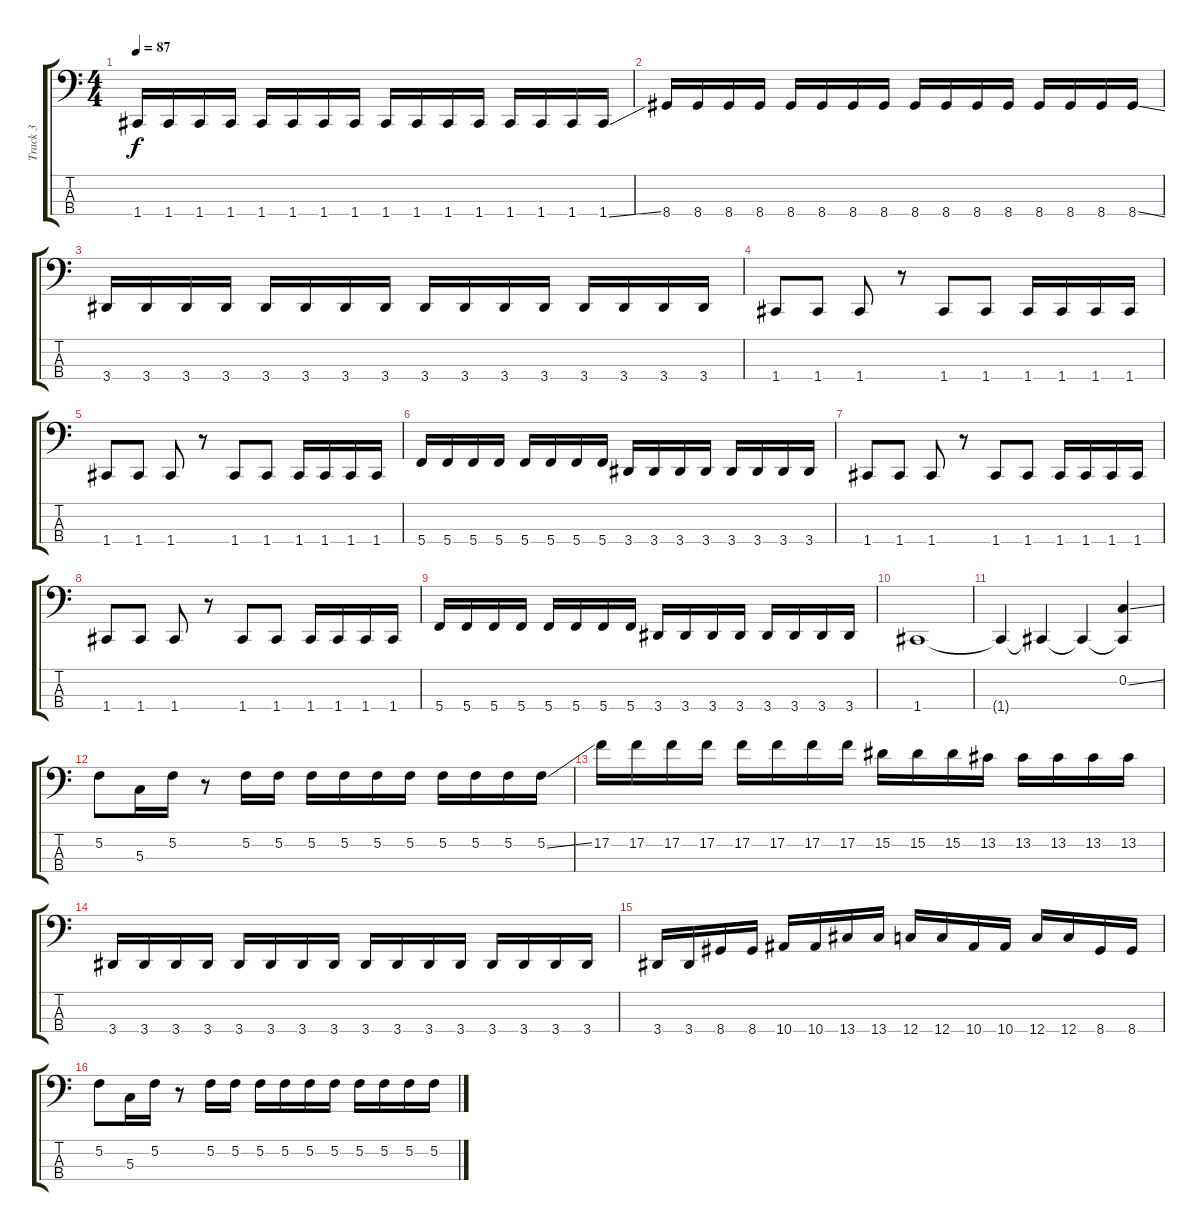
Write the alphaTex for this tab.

\track ("Track 3" "Track 3") {instrument electricbasspick}
\staff {score tabs}
\tuning (F2 C2 G1 C1) {hide}
\ts (4 4)
\tempo 87
\clef f4
\ks c
1.4.16{dy f} 1.4.16 1.4.16 1.4.16 1.4.16 1.4.16 1.4.16 1.4.16 1.4.16 1.4.16 1.4.16 1.4.16 1.4.16 1.4.16 1.4.16 1.4{ss}.16 |
8.4.16 8.4.16 8.4.16 8.4.16 8.4.16 8.4.16 8.4.16 8.4.16 8.4.16 8.4.16 8.4.16 8.4.16 8.4.16 8.4.16 8.4.16 8.4{ss}.16 |
3.4.16 3.4.16 3.4.16 3.4.16 3.4.16 3.4.16 3.4.16 3.4.16 3.4.16 3.4.16 3.4.16 3.4.16 3.4.16 3.4.16 3.4.16 3.4.16 |
1.4.8 1.4.8 1.4.8 r.8 1.4.8 1.4.8 1.4.16 1.4.16 1.4.16 1.4.16 |
1.4.8 1.4.8 1.4.8 r.8 1.4.8 1.4.8 1.4.16 1.4.16 1.4.16 1.4.16 |
5.4.16 5.4.16 5.4.16 5.4.16 5.4.16 5.4.16 5.4.16 5.4.16 3.4.16 3.4.16 3.4.16 3.4.16 3.4.16 3.4.16 3.4.16 3.4.16 |
1.4.8 1.4.8 1.4.8 r.8 1.4.8 1.4.8 1.4.16 1.4.16 1.4.16 1.4.16 |
1.4.8 1.4.8 1.4.8 r.8 1.4.8 1.4.8 1.4.16 1.4.16 1.4.16 1.4.16 |
5.4.16 5.4.16 5.4.16 5.4.16 5.4.16 5.4.16 5.4.16 5.4.16 3.4.16 3.4.16 3.4.16 3.4.16 3.4.16 3.4.16 3.4.16 3.4.16 |
1.4.1 |
1.4{t}.4 1.4{t}.4 1.4{t}.4 (0.2{ss} 1.4{t}).4 |
5.2.8 5.3.16 5.2.16 r.8 5.2.16 5.2.16 5.2.16 5.2.16 5.2.16 5.2.16 5.2.16 5.2.16 5.2.16 5.2{ss}.16 |
17.2.16 17.2.16 17.2.16 17.2.16 17.2.16 17.2.16 17.2.16 17.2.16 15.2.16 15.2.16 15.2.16 13.2.16 13.2.16 13.2.16 13.2.16 13.2.16 |
3.4.16 3.4.16 3.4.16 3.4.16 3.4.16 3.4.16 3.4.16 3.4.16 3.4.16 3.4.16 3.4.16 3.4.16 3.4.16 3.4.16 3.4.16 3.4.16 |
3.4.16 3.4.16 8.4.16 8.4.16 10.4.16 10.4.16 13.4.16 13.4.16 12.4.16 12.4.16 10.4.16 10.4.16 12.4.16 12.4.16 8.4.16 8.4.16 |
5.2.8 5.3.16 5.2.16 r.8 5.2.16 5.2.16 5.2.16 5.2.16 5.2.16 5.2.16 5.2.16 5.2.16 5.2.16 5.2{ss}.16
